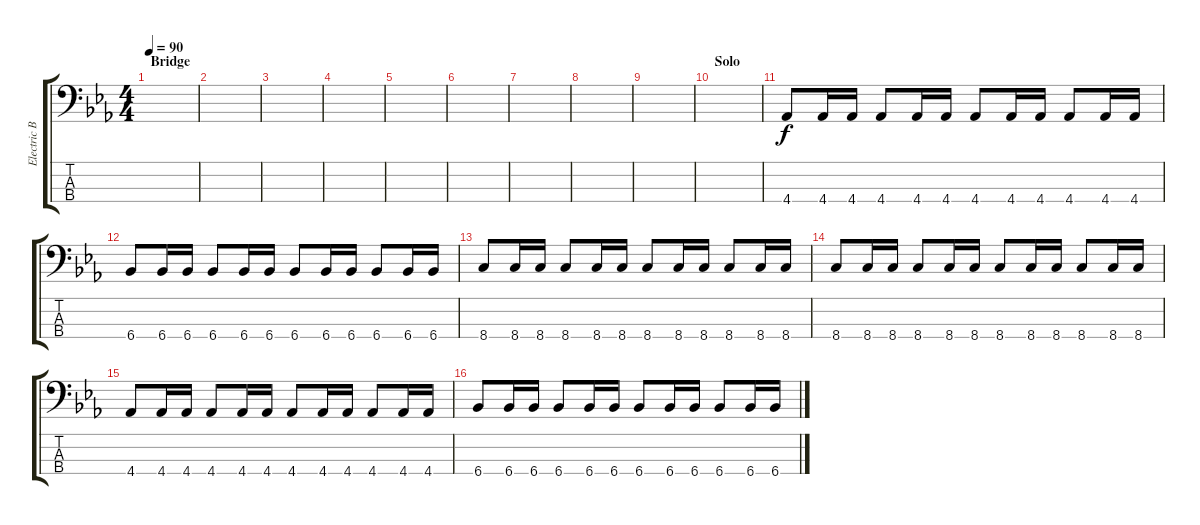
\track ("Electric Bass" "Electric B") {instrument electricbassfinger}
\staff {score tabs}
\tuning (G2 D2 A1 E1) {hide}
\ts (4 4)
\section ("" "Bridge")
\tempo 90
\clef f4
\ks cminor
|
|
|
|
|
|
|
|
|
\section ("" "Solo")
|
4.4.8 4.4.16 4.4.16 4.4.8 4.4.16 4.4.16 4.4.8 4.4.16 4.4.16 4.4.8 4.4.16 4.4.16 |
6.4.8 6.4.16 6.4.16 6.4.8 6.4.16 6.4.16 6.4.8 6.4.16 6.4.16 6.4.8 6.4.16 6.4.16 |
8.4.8 8.4.16 8.4.16 8.4.8 8.4.16 8.4.16 8.4.8 8.4.16 8.4.16 8.4.8 8.4.16 8.4.16 |
8.4.8 8.4.16 8.4.16 8.4.8 8.4.16 8.4.16 8.4.8 8.4.16 8.4.16 8.4.8 8.4.16 8.4.16 |
4.4.8 4.4.16 4.4.16 4.4.8 4.4.16 4.4.16 4.4.8 4.4.16 4.4.16 4.4.8 4.4.16 4.4.16 |
6.4.8 6.4.16 6.4.16 6.4.8 6.4.16 6.4.16 6.4.8 6.4.16 6.4.16 6.4.8 6.4.16 6.4.16
